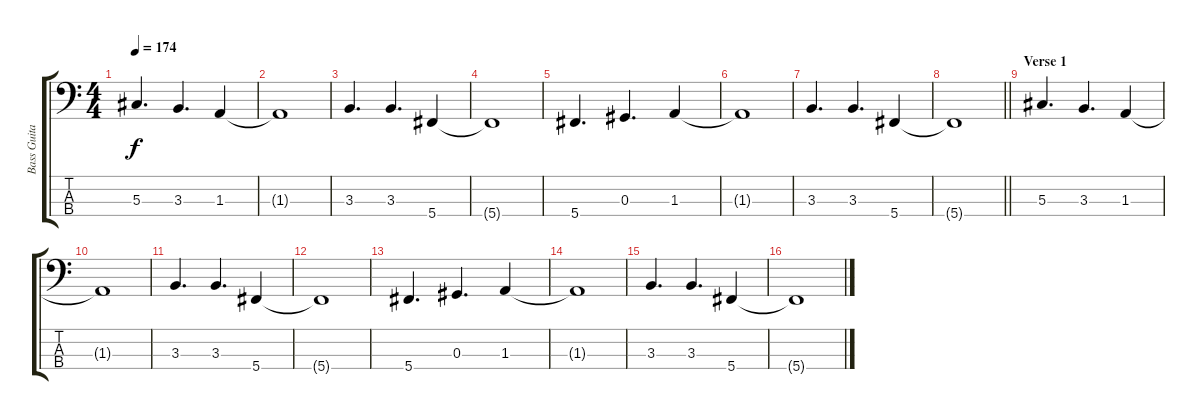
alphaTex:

\track ("Bass Guitar (Synth/Guitar)" "Bass Guita") {instrument synthbass2}
\staff {score tabs}
\tuning (Gb2 Db2 Ab1 Db1) {hide}
\ts (4 4)
\tempo 174
\clef f4
\ks c
5.3.4{d dy f} 3.3.4{d} 1.3.4 |
1.3{t}.1 |
3.3.4{d} 3.3.4{d} 5.4.4 |
5.4{t}.1 |
5.4.4{d} 0.3.4{d} 1.3.4 |
1.3{t}.1 |
3.3.4{d} 3.3.4{d} 5.4.4 |
\barLineRight lightlight
5.4{t}.1 |
\section ("" "Verse 1")
5.3.4{d} 3.3.4{d} 1.3.4 |
1.3{t}.1 |
3.3.4{d} 3.3.4{d} 5.4.4 |
5.4{t}.1 |
5.4.4{d} 0.3.4{d} 1.3.4 |
1.3{t}.1 |
3.3.4{d} 3.3.4{d} 5.4.4 |
5.4{t}.1
